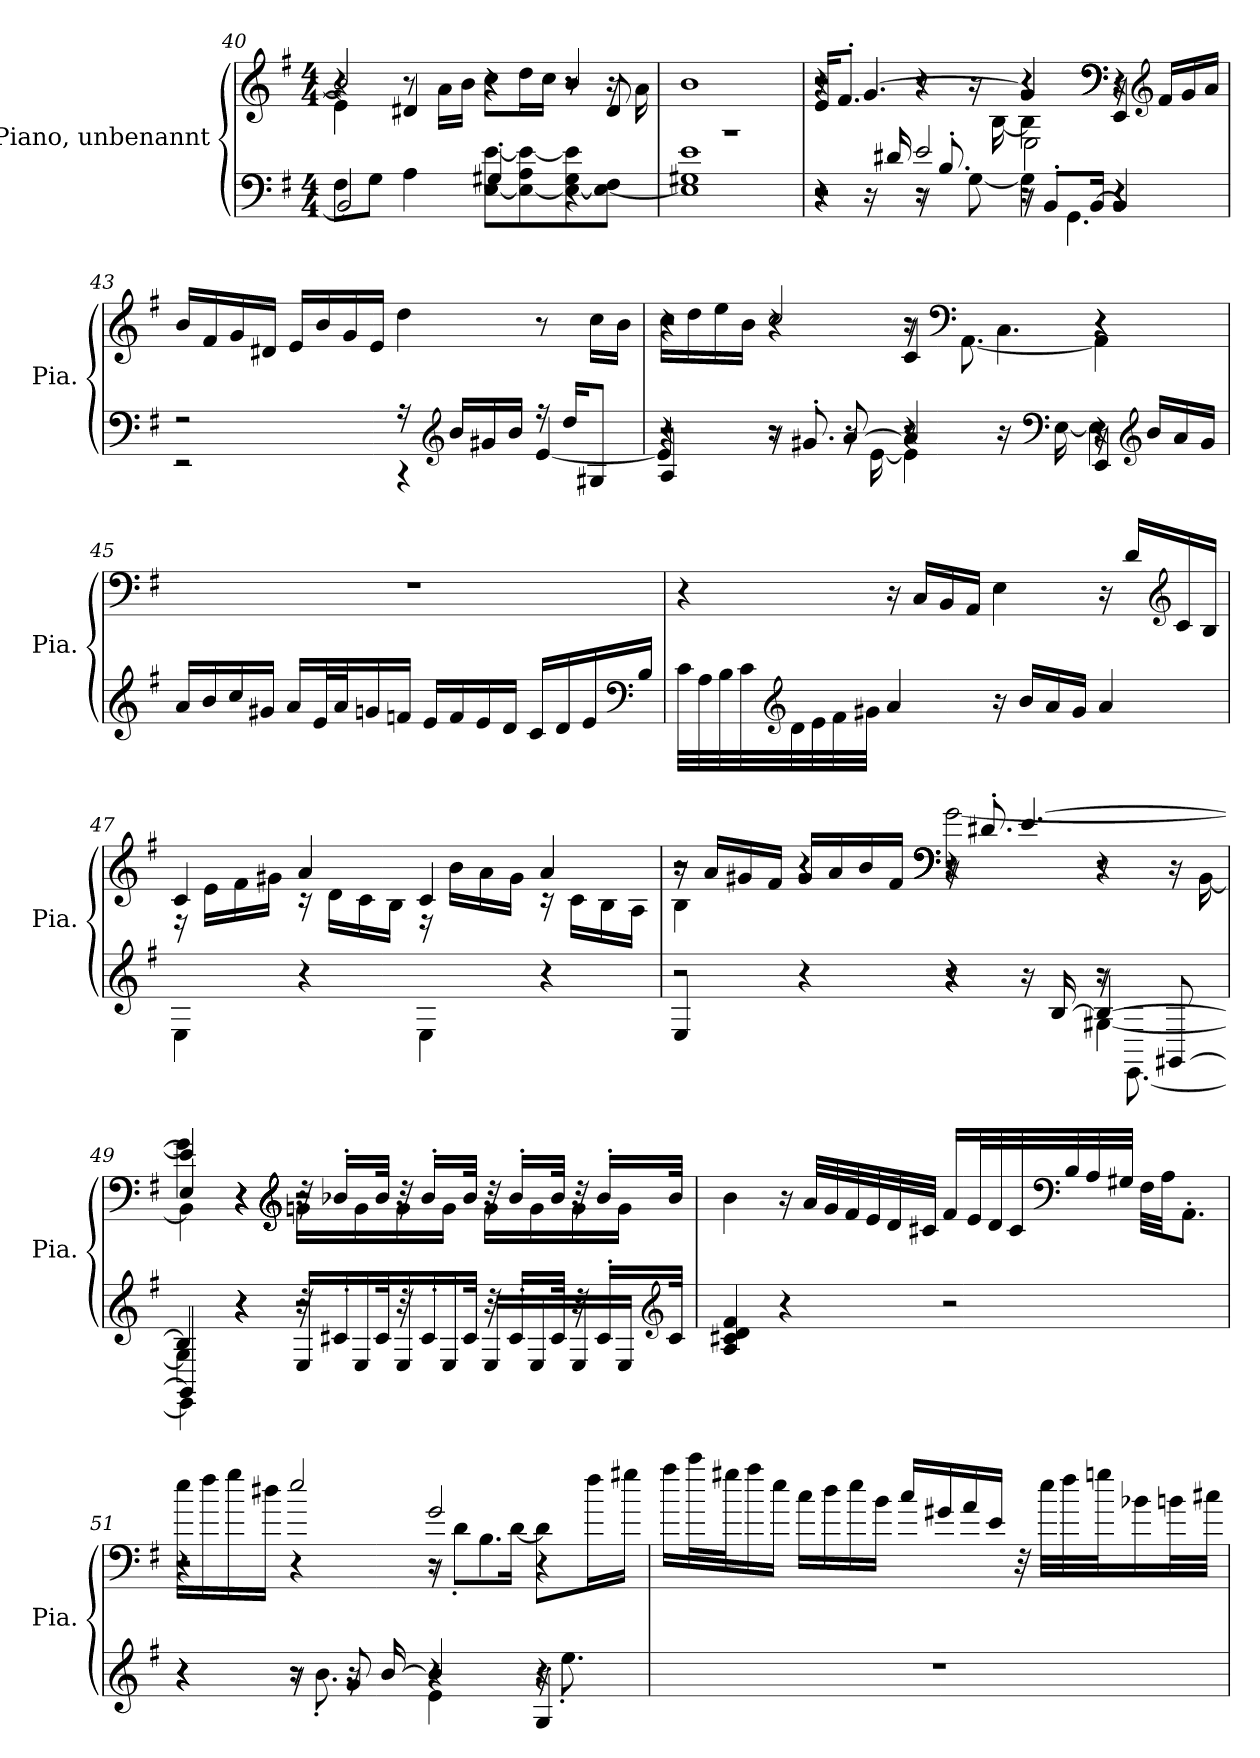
**kern	**kern
*part1	*part1
*staff2	*staff1
*I"Piano, unbenannt	*
*I'Pia.	*
*clefF4	*clefG2
*k[f#]	*k[f#]
*M4/4	*M4/4
=40	=40
*^	*^
*	*^	*	*^
1r	8F#\L	2BB/]	2b/]	4e\]	4r
.	8G\J	.	.	.	.
.	4A\	.	.	8r	4d#X/
.	.	.	.	16a\LL	.
.	.	.	.	16b\JJ	.
.	[8E\ [8e\L	4G#X'/	4r	8cc\L	4r
.	8E\_ 8A\ 8e\_	.	.	16dd\L	.
.	.	.	.	16cc\JJ	.
.	8E\_ 8G#\ 8e\]	4r	4b/	8r	8r
.	8E\_ 8F#\J	.	.	16r	8d#/
.	.	.	.	16a\	.
*	*v	*v	*	*	*
*	*	*v	*v	*v
=41	=41	=41
1r	1E] 1G#X 1e	1b
*v	*v	*
!!LO:LB:g=z
=42	=42
*	*MM65
*^	*^
*	*^	*	*^
*	*	*^	*	*	*^
4r	4r	8r	2r	16e/KL	4r	8r	2r
.	.	.	.	8.f#'/J	.	.	.
.	.	16r	.	.	.	[4.g/	.
.	.	16d#X/	.	.	.	.	.
2e/	8r	16r	.	4r	8r	.	.
.	.	8.B'/	.	.	.	.	.
.	[8G\	.	.	.	16r	.	.
.	.	.	.	.	[16B\	.	.
.	4G\]	16r	8r	4r	4B\]	4g/]	2E\
.	.	8BB'/L	.	.	.	.	.
.	.	.	4.GG\	.	.	.	.
.	.	[16BB/Jk	.	.	.	.	.
*	*	*	*	*clefF4	*	*	*
4r	4r	4BB/]	.	16r	4r	4EE/	.
*	*	*	*	*clefG2	*	*	*
.	.	.	.	16f#/LL	.	.	.
.	.	.	.	16g/	.	.	.
.	.	.	.	16a/JJ	.	.	.
*	*v	*v	*v	*	*	*	*
*	*	*v	*v	*v	*v
=43	=43	=43
2r	2r	16b/LL
.	.	16f#/
.	.	16g/
.	.	16d#X/JJ
.	.	16e/LL
.	.	16b/
.	.	16g/
.	.	16e/JJ
16r	4r	4dd\
*clefG2	*	*
16b/LL	.	.
16g#X/	.	.
16b/JJ	.	.
16r	[4e/	8r
16dd/KL	.	.
8G#X/J	.	16cc\LL
.	.	16b\JJ
!!LO:LB:g=z
=44	=44	=44
*^	*	*^
*	*	*^	*	*^
*	*	*	*	*	*	*^
4A/	4r	4e/]	2r	4r	16cc\LL	2r	2r
.	.	.	.	.	16dd\	.	.
.	.	.	.	.	16ee\	.	.
.	.	.	.	.	16b\JJ	.	.
16r	8r	8r	.	2cc/	4r	.	.
8.g#X'/	.	.	.	.	.	.	.
.	16r	[8a/	.	.	.	.	.
.	[16e\	.	.	.	.	.	.
4r	4e\]	4a/]	8r	.	8r	4c/	16r
*	*	*	*	*clefF4	*	*	*
.	.	.	.	.	.	.	[8.AA\
.	.	.	16r	.	4.C\	.	.
*clefF4	*	*	*	*	*	*	*
.	.	.	[16E\	.	.	.	.
16r	4r	4EE/	4E\]	4r	.	4r	4AA\]
*clefG2	*	*	*	*	*	*	*
16b/LL	.	.	.	.	.	.	.
16a/	.	.	.	.	.	.	.
16g#/JJ	.	.	.	.	.	.	.
*v	*v	*v	*v	*	*	*	*
*	*v	*v	*v	*v
=45	=45
16a/LL	1r
16b/	.
16cc/	.
16g#X/JJ	.
16a/LL	.
32e/L	.
32a/J	.
16gn/	.
16fn/JJ	.
16e/LL	.
16f/	.
16e/	.
16d/JJ	.
16c/LL	.
16d/	.
16e/	.
*clefF4	*
16B/JJ	.
!!LO:LB:g=z
=46	=46
32c\LLL	4r
32A\	.
32B\	.
32c\	.
*clefG2	*
32d\	.
32e\	.
32f#\	.
32g#X\JJJ	.
4a/	16r
.	16C/LL
.	16BB/
.	16AA/JJ
16r	4E\
16b/LL	.
16a/	.
16g#/JJ	.
4a/	16r
.	16d/LL
*	*clefG2
.	16c/
.	16B/JJ
=47	=47
*	*^
4E\	4c/	16r
.	.	16e\LL
.	.	16f#\
.	.	16g#X\JJ
4r	4a/	16r
.	.	16d\LL
.	.	16c\
.	.	16B\JJ
4E\	4c/	16r
.	.	16b\LL
.	.	16a\
.	.	16g#\JJ
4r	4a/	16r
.	.	16c\LL
.	.	16B\
.	.	16A\JJ
!!LO:PB:g=z
=48	=48	=48
*^	*^	*
*	*^	*	*	*^
*	*	*^	*	*	*	*
4E/	2r	2r	2r	16r	4B\	2r	2r
.	.	.	.	16a/LL	.	.	.
.	.	.	.	16g#X/	.	.	.
.	.	.	.	16f#/JJ	.	.	.
4r	.	.	.	16g#/LL	4r	.	.
.	.	.	.	16a/	.	.	.
.	.	.	.	16b/	.	.	.
.	.	.	.	16f#/JJ	.	.	.
*	*	*	*	*clefF4	*	*	*
4r	4r	8r	4r	16r	[2g#\	8r	4r
.	.	.	.	8.d#X'/	.	.	.
.	.	16r	.	.	.	[4.e/	.
.	.	[16B/	.	.	.	.	.
8r	[4G#X\	4B/_	16r	4r	.	.	8r
.	.	.	[8.EE\	.	.	.	.
[8GG#X/	.	.	.	.	.	.	16r
.	.	.	.	.	.	.	[16BB\
=49	=49	=49	=49	=49	=49	=49	=49
4GG#/]	4G#\]	4B/]	4EE\]	4E/	4g#\]	4e/]	4BB\]
4r	4r	4r	4r	4r	4r	4r	4r
*	*	*	*	*clefG2	*	*	*
32r	2r	16E/LL	2r	32r	16gn\LL	2r	2r
16c#X'/LL	.	.	.	16b-X'/LL	.	.	.
.	.	16E/	.	.	16g\	.	.
32c#/JJk	.	.	.	32b-/JJk	.	.	.
32r	.	16E/	.	32r	16g\	.	.
16c#'/LL	.	.	.	16b-'/LL	.	.	.
.	.	16E/JJ	.	.	16g\JJ	.	.
32c#/JJk	.	.	.	32b-/JJk	.	.	.
32r	.	16E/LL	.	32r	16g\LL	.	.
16c#'/LL	.	.	.	16b-'/LL	.	.	.
.	.	16E/	.	.	16g\	.	.
32c#/JJk	.	.	.	32b-/JJk	.	.	.
32r	.	16E/	.	32r	16g\	.	.
16c#'/LL	.	.	.	16b-'/LL	.	.	.
.	.	16E/JJ	.	.	16g\JJ	.	.
*clefG2	*	*	*	*	*	*	*
32c#/JJk	.	.	.	32b-/JJk	.	.	.
*v	*v	*v	*v	*	*	*	*
*	*v	*v	*v	*v
!!LO:LB:g=z
=50	=50
4A/ 4c#X/ 4d/ 4f#/	4b\
4r	16r
.	32a/LLL
.	32g/
.	32f#/
.	32e/
.	32d/
.	32c#X/JJJ
2r	16f#/LL
.	32e/L
.	32d/
.	32c#/
*	*clefF4
.	32B/
.	32A/
.	32G#X/JJJ
.	32F#\LLL
.	32A\JJ
.	8.AA'\J
=51	=51
*^	*^
*	*^	*	*^
*	*	*	*	*	*^
4r	4r	4r	4r	16ee\LL	2r	2r
.	.	.	.	16ff#\	.	.
.	.	.	.	16gg\	.	.
.	.	.	.	16dd#X\JJ	.	.
8r	16r	8r	2ee/	4r	.	.
.	8.b'\	.	.	.	.	.
16r	.	8g/	.	.	.	.
[16b/	.	.	.	.	.	.
4b/]	4e\	4r	.	16r	2g/	8r
.	.	.	.	8d'\L	.	.
.	.	.	.	.	.	4.B'\
.	.	.	.	[16d\Jk	.	.
4r	16r	4G'/	4r	8d\L]	.	.
.	8.ee'\	.	.	.	.	.
.	.	.	.	16ff#\L	.	.
.	.	.	.	16gg#X\JJ	.	.
*v	*v	*v	*	*	*	*
*	*v	*v	*v	*v
!!LO:LB:g=z
=52	=52
1r	16aa\LL
.	32ccc\L
.	32gg#X\J
.	16aa\
.	16ee\JJ
.	16cc\LL
.	16dd\
.	16ee\
.	16b\JJ
.	16cc/LL
.	16g#X/
.	16a/
.	16e/JJ
.	32r
.	32ee\LLL
.	32ff#\
.	32ggn\J
.	16b-X\
.	32bn\L
.	32cc#X\JJJ
=	=
*-	*-
